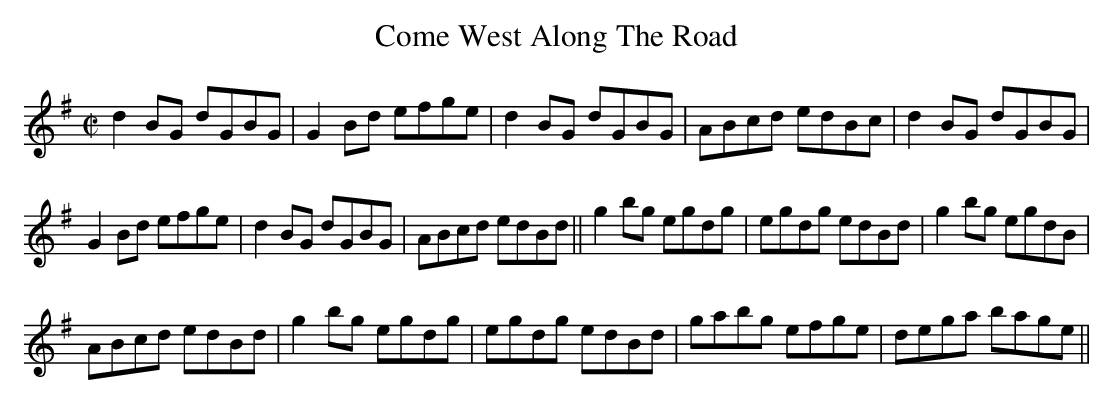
X:1
T:Come West Along The Road
M:C|
L:1/8
K:G
d2BG dGBG|G2Bd efge|d2BG dGBG|ABcd edBc|d2BG dGBG|
G2Bd efge|d2BG dGBG|ABcd edBd||g2bg egdg|egdg edBd|g2bg egdB|
ABcd edBd|g2bg egdg|egdg edBd|gabg efge|dega bage||
